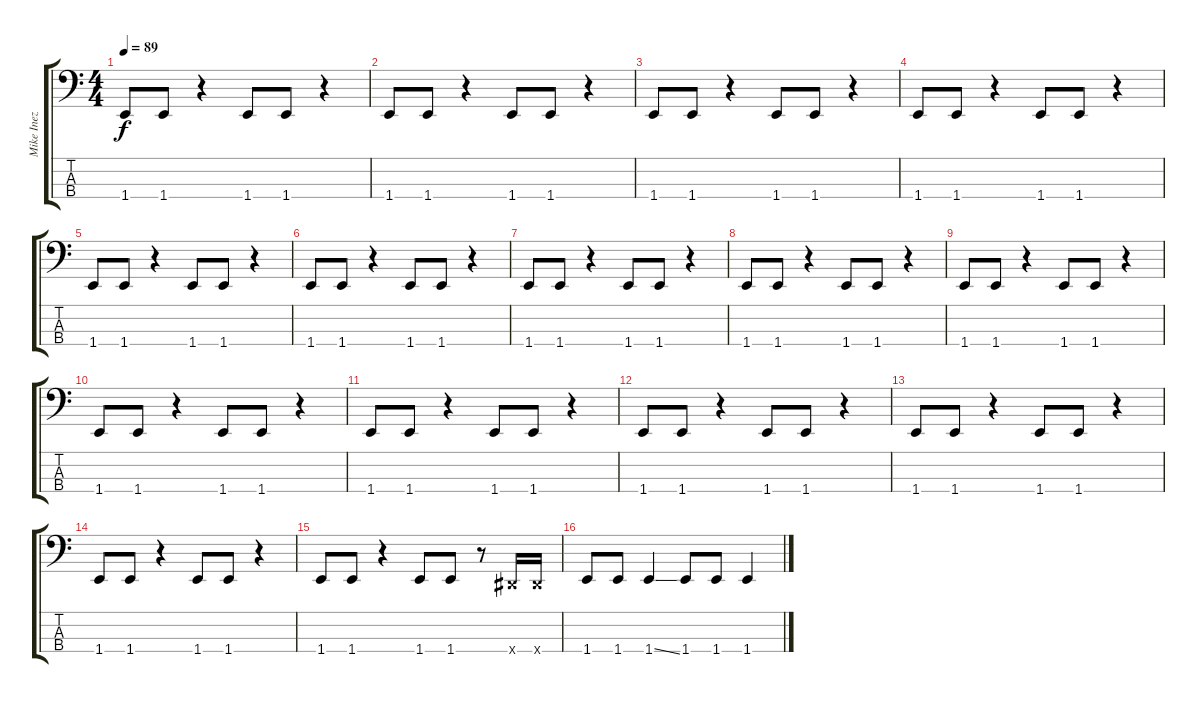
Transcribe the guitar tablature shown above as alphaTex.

\track ("Mike Inez" "Mike Inez") {instrument electricbasspick}
\staff {score tabs}
\tuning (Gb2 Db2 Ab1 Eb1) {hide}
\ts (4 4)
\tempo 89
\clef f4
\ks c
1.4.8{dy f} 1.4.8 r.4 1.4.8 1.4.8 r.4 |
1.4.8 1.4.8 r.4 1.4.8 1.4.8 r.4 |
1.4.8 1.4.8 r.4 1.4.8 1.4.8 r.4 |
1.4.8 1.4.8 r.4 1.4.8 1.4.8 r.4 |
1.4.8 1.4.8 r.4 1.4.8 1.4.8 r.4 |
1.4.8 1.4.8 r.4 1.4.8 1.4.8 r.4 |
1.4.8 1.4.8 r.4 1.4.8 1.4.8 r.4 |
1.4.8 1.4.8 r.4 1.4.8 1.4.8 r.4 |
1.4.8 1.4.8 r.4 1.4.8 1.4.8 r.4 |
1.4.8 1.4.8 r.4 1.4.8 1.4.8 r.4 |
1.4.8 1.4.8 r.4 1.4.8 1.4.8 r.4 |
1.4.8 1.4.8 r.4 1.4.8 1.4.8 r.4 |
1.4.8 1.4.8 r.4 1.4.8 1.4.8 r.4 |
1.4.8 1.4.8 r.4 1.4.8 1.4.8 r.4 |
1.4.8 1.4.8 r.4 1.4.8 1.4.8 r.8 0.4{x}.16 0.4{x}.16 |
1.4.8 1.4.8 1.4{ss}.4 1.4.8 1.4.8 1.4{ss}.4
